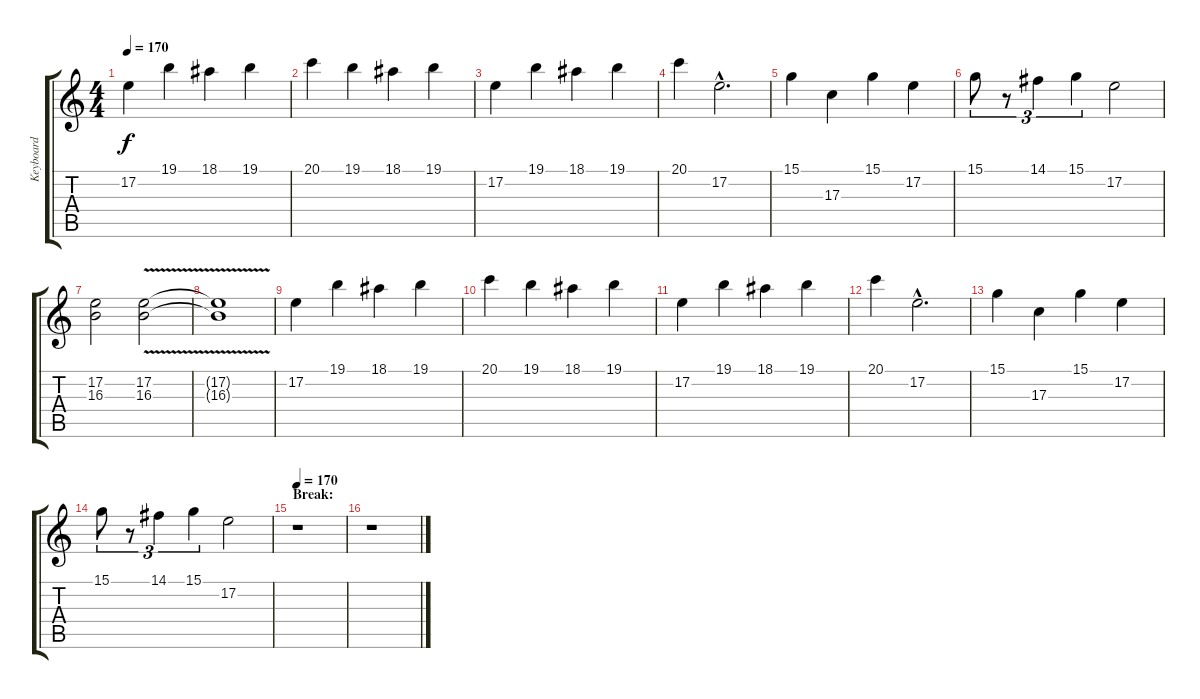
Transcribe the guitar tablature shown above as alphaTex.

\track ("Keyboard" "Keyboard") {instrument acousticgrandpiano}
\staff {score tabs}
\tuning (E4 B3 G3 D3 A2 E2) {hide}
\ts (4 4)
\tempo 170
\clef g2
\ks c
17.2.4{dy f} 19.1.4 18.1.4 19.1.4 |
20.1.4 19.1.4 18.1.4 19.1.4 |
17.2.4 19.1.4 18.1.4 19.1.4 |
20.1.4 17.2{hac}.2{d} |
15.1.4 17.3.4 15.1.4 17.2.4 |
15.1.8{tu (3 2)} r.8{tu (3 2)} 14.1.4{tu (3 2)} 15.1.4{tu (3 2)} 17.2.2 |
(17.2 16.3).2 (17.2{v} 16.3).2 |
(17.2{t} 16.3{t}).1 |
17.2.4 19.1.4 18.1.4 19.1.4 |
20.1.4 19.1.4 18.1.4 19.1.4 |
17.2.4 19.1.4 18.1.4 19.1.4 |
20.1.4 17.2{hac}.2{d} |
15.1.4 17.3.4 15.1.4 17.2.4 |
15.1.8{tu (3 2)} r.8{tu (3 2)} 14.1.4{tu (3 2)} 15.1.4{tu (3 2)} 17.2.2 |
\section ("" "Break:")
\tempo 170
r.1 |
r.1
